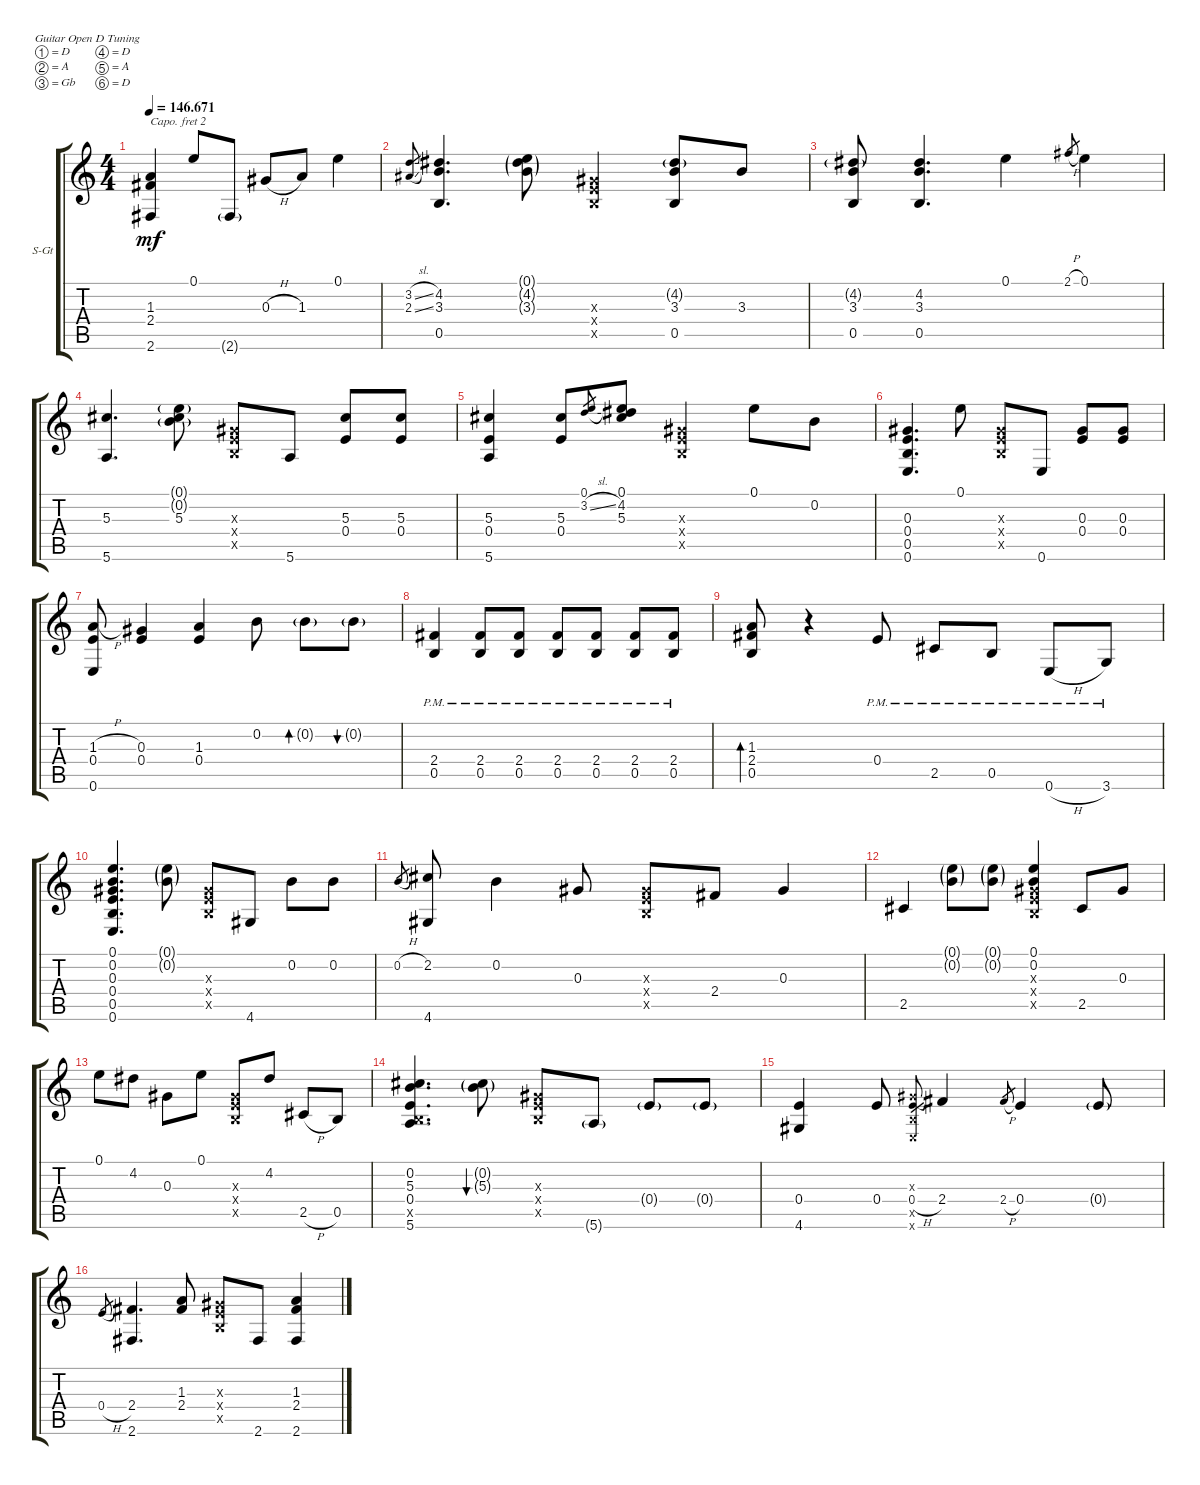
\defaultSystemsLayout 4
\bracketExtendMode groupsimilarinstruments
\firstSystemTrackNameOrientation horizontal
\otherSystemsTrackNameOrientation horizontal
\track ("Steel Guitar" "S-Gt") {instrument acousticguitarsteel}
\staff {score tabs}
\capo 2
\tuning (D4 A3 Gb3 D3 A2 D2)
\ts (4 4)
\tempo
146.671
\accidentals auto
\clef g2
\ottava regular
\simile none
\ks c
(1.3{t} 2.4{t} 2.6{t}).4{dy mf} 0.1.8 2.6{g}.8 0.3{h}.8 1.3.8 0.1.4 |
(3.2{sl} 2.3{sl}).8{gr} (0.5 4.2 3.3).4{d} (3.3{g} 4.2{g} 0.1{g}).8 (0.3{x} 0.4{x} 0.5{x}).4 (0.5 4.2{g} 3.3).8 3.3.8 |
(4.2{g} 3.3 0.5).8 (4.2 3.3 0.5).4{d} 0.1.4 2.1{h}.8{gr} 0.1.4 |
(5.6 5.3).4{d} (0.1{g} 0.2{g} 5.3).8 (0.3{x} 0.4{x} 0.5{x}).8 5.6.8 (0.4 5.3).8 (5.3 0.4).8 |
(5.3 0.4 5.6).4 (5.3 0.4).8 (3.2{sl} 0.1).8{gr} (5.3 4.2 0.1).8 (0.3{x} 0.4{x} 0.5{x}).4 0.1.8 0.2.8 |
(0.6 0.5 0.3 0.4).4{d} 0.1.8 (0.3{x} 0.4{x} 0.5{x}).8 0.6.8 (0.3 0.4).8 (0.3 0.4).8 |
(1.3{h} 0.4 0.6).8 (0.3 0.4).4 (1.3 0.4).4 0.2.8 0.2{g}.8{bd 30} 0.2{g}.8{bu 30} |
(0.5{pm} 2.4{pm}).4 (0.5{pm} 2.4{pm}).8 (0.5{pm} 2.4{pm}).8 (0.5{pm} 2.4{pm}).8 (0.5{pm} 2.4{pm}).8 (0.5{pm} 2.4{pm}).8 (0.5{pm} 2.4{pm}).8 |
(0.5 2.4 1.3).8{bd 30} r.4 0.4{pm}.8 2.5{pm}.8 0.5{pm}.8 0.6{h pm}.8 3.6{pm}.8 |
(0.6 0.5 0.4 0.3 0.1 0.2).4{d} (0.1{g} 0.2{g}).8 (0.3{x} 0.4{x} 0.5{x}).8 4.6.8 0.2.8 0.2.8 |
0.2{h}.8{gr} (2.2 4.6).8 0.2.4 0.3.8 (0.3{x} 0.4{x} 0.5{x}).8 2.4.8 0.3.4 |
2.5.4 (0.1{g} 0.2{g}).8 (0.2{g} 0.1{g}).8 (0.5{x} 0.4{x} 0.3{x} 0.1 0.2).4 2.5.8 0.3.8 |
0.1.8 4.2.8 0.3.8 0.1.8 (0.4{x} 0.3{x} 0.5{x}).8 4.2.8 2.5{h}.8 0.5.8 |
(5.6 0.5{x} 0.4 5.3 0.2).4{d} (0.2{g} 5.3{g}).8{bu 30} (0.3{x} 0.4{x} 0.5{x}).8 5.6{g}.8 0.4{g}.8 0.4{g}.8 |
(4.6 0.4).4 0.4.8 (0.4{h} 0.5{x} 0.6{x} 0.3{x}).8{gr} 2.4.4 2.4{h}.8{gr} 0.4.4 0.4{g}.8 |
0.4{h}.8{gr} (2.4 2.6).4{d} (1.3 2.4).8 (0.4{x} 0.3{x} 0.5{x}).8 2.6.8 (1.3 2.4 2.6).4
